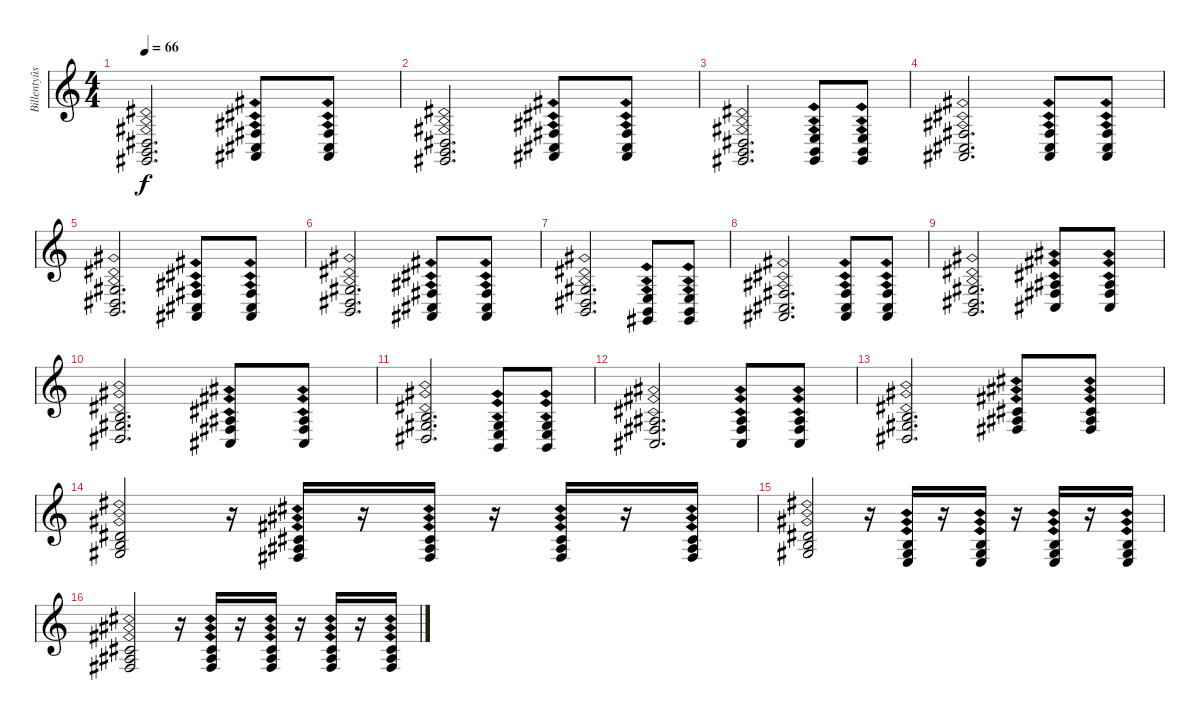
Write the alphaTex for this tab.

\track ("Billentyûs 1 (David Rosenthal)" "Billentyûs") {instrument percussiveorgan}
\staff {score}
\tuning (E4 B3 G3 D3 A2 E2 B1) {hide}
\ts (4 4)
\tempo 66
\clef g2
\ks c
(6.5{ph 12} 7.6{ph 12} 9.7{ph 12}).2{d dy f} (4.4{ph 12} 4.5{ph 12} 6.6{ph 12}).8 (4.4{ph 12} 4.5{ph 12} 6.6{ph 12}).8 |
(1.4{ph 12} 2.5{ph 12} 4.6{ph 12}).2{d} (4.4{ph 12} 4.5{ph 12} 6.6{ph 12}).8 (4.4{ph 12} 4.5{ph 12} 6.6{ph 12}).8 |
(1.4{ph 12} 2.5{ph 12} 4.6{ph 12}).2{d} (2.4{ph 12} 2.5{ph 12} 4.6{ph 12}).8 (2.4{ph 12} 2.5{ph 12} 4.6{ph 12}).8 |
(4.4{ph 12} 4.5{ph 12} 6.6{ph 12}).2{d} (4.4{ph 12} 4.5{ph 12} 6.6{ph 12}).8 (4.4{ph 12} 4.5{ph 12} 6.6{ph 12}).8 |
(6.4{ph 12} 6.5{ph 12} 7.6{ph 12}).2{d} (4.4{ph 12} 4.5{ph 12} 6.6{ph 12}).8 (4.4{ph 12} 4.5{ph 12} 6.6{ph 12}).8 |
(6.4{ph 12} 6.5{ph 12} 7.6{ph 12}).2{d} (4.4{ph 12} 4.5{ph 12} 6.6{ph 12}).8 (4.4{ph 12} 4.5{ph 12} 6.6{ph 12}).8 |
(6.4{ph 12} 6.5{ph 12} 7.6{ph 12}).2{d} (7.5{ph 12} 7.6{ph 12} 9.7{ph 12}).8 (7.5{ph 12} 7.6{ph 12} 9.7{ph 12}).8 |
(4.4{ph 12} 4.5{ph 12} 6.6{ph 12}).2{d} (4.4{ph 12} 4.5{ph 12} 6.6{ph 12}).8 (4.4{ph 12} 4.5{ph 12} 6.6{ph 12}).8 |
(6.4{ph 12} 6.5{ph 12} 7.6{ph 12}).2{d} (3.3{ph 12} 4.4{ph 12} 4.5{ph 12}).8 (3.3{ph 12} 4.4{ph 12} 4.5{ph 12}).8 |
(0.2{ph 12} 1.3{ph 12} 1.4{ph 12}).2{d} (3.3{ph 12} 4.4{ph 12} 4.5{ph 12}).8 (3.3{ph 12} 4.4{ph 12} 4.5{ph 12}).8 |
(0.2{ph 12} 1.3{ph 12} 1.4{ph 12}).2{d} (1.3{ph 12} 2.4{ph 12} 2.5{ph 12}).8 (1.3{ph 12} 2.4{ph 12} 2.5{ph 12}).8 |
(3.3{ph 12} 4.4{ph 12} 4.5{ph 12}).2{d} (3.3{ph 12} 4.4{ph 12} 4.5{ph 12}).8 (3.3{ph 12} 4.4{ph 12} 4.5{ph 12}).8 |
(0.2{ph 12} 1.3{ph 12} 1.4{ph 12}).2{d} (2.2{ph 12} 3.3{ph 12} 4.4{ph 12}).8 (2.2{ph 12} 3.3{ph 12} 4.4{ph 12}).8 |
(4.2{ph 12} 4.3{ph 12} 6.4{ph 12}).2{instrument rockorgan} r.16 (2.2{ph 12} 3.3{ph 12} 4.4{ph 12}).16 r.16 (2.2{ph 12} 3.3{ph 12} 4.4{ph 12}).16 r.16 (2.2{ph 12} 3.3{ph 12} 4.4{ph 12}).16 r.16 (2.2{ph 12} 3.3{ph 12} 4.4{ph 12}).16 |
(4.2{ph 12} 4.3{ph 12} 6.4{ph 12}).2 r.16 (0.2{ph 12} 1.3{ph 12} 2.4{ph 12}).16 r.16 (0.2{ph 12} 1.3{ph 12} 2.4{ph 12}).16 r.16 (0.2{ph 12} 1.3{ph 12} 2.4{ph 12}).16 r.16 (0.2{ph 12} 1.3{ph 12} 2.4{ph 12}).16 |
(2.2{ph 12} 3.3{ph 12} 4.4{ph 12}).2 r.16 (2.2{ph 12} 3.3{ph 12} 4.4{ph 12}).16 r.16 (2.2{ph 12} 3.3{ph 12} 4.4{ph 12}).16 r.16 (2.2{ph 12} 3.3{ph 12} 4.4{ph 12}).16 r.16 (2.2{ph 12} 3.3{ph 12} 4.4{ph 12}).16
